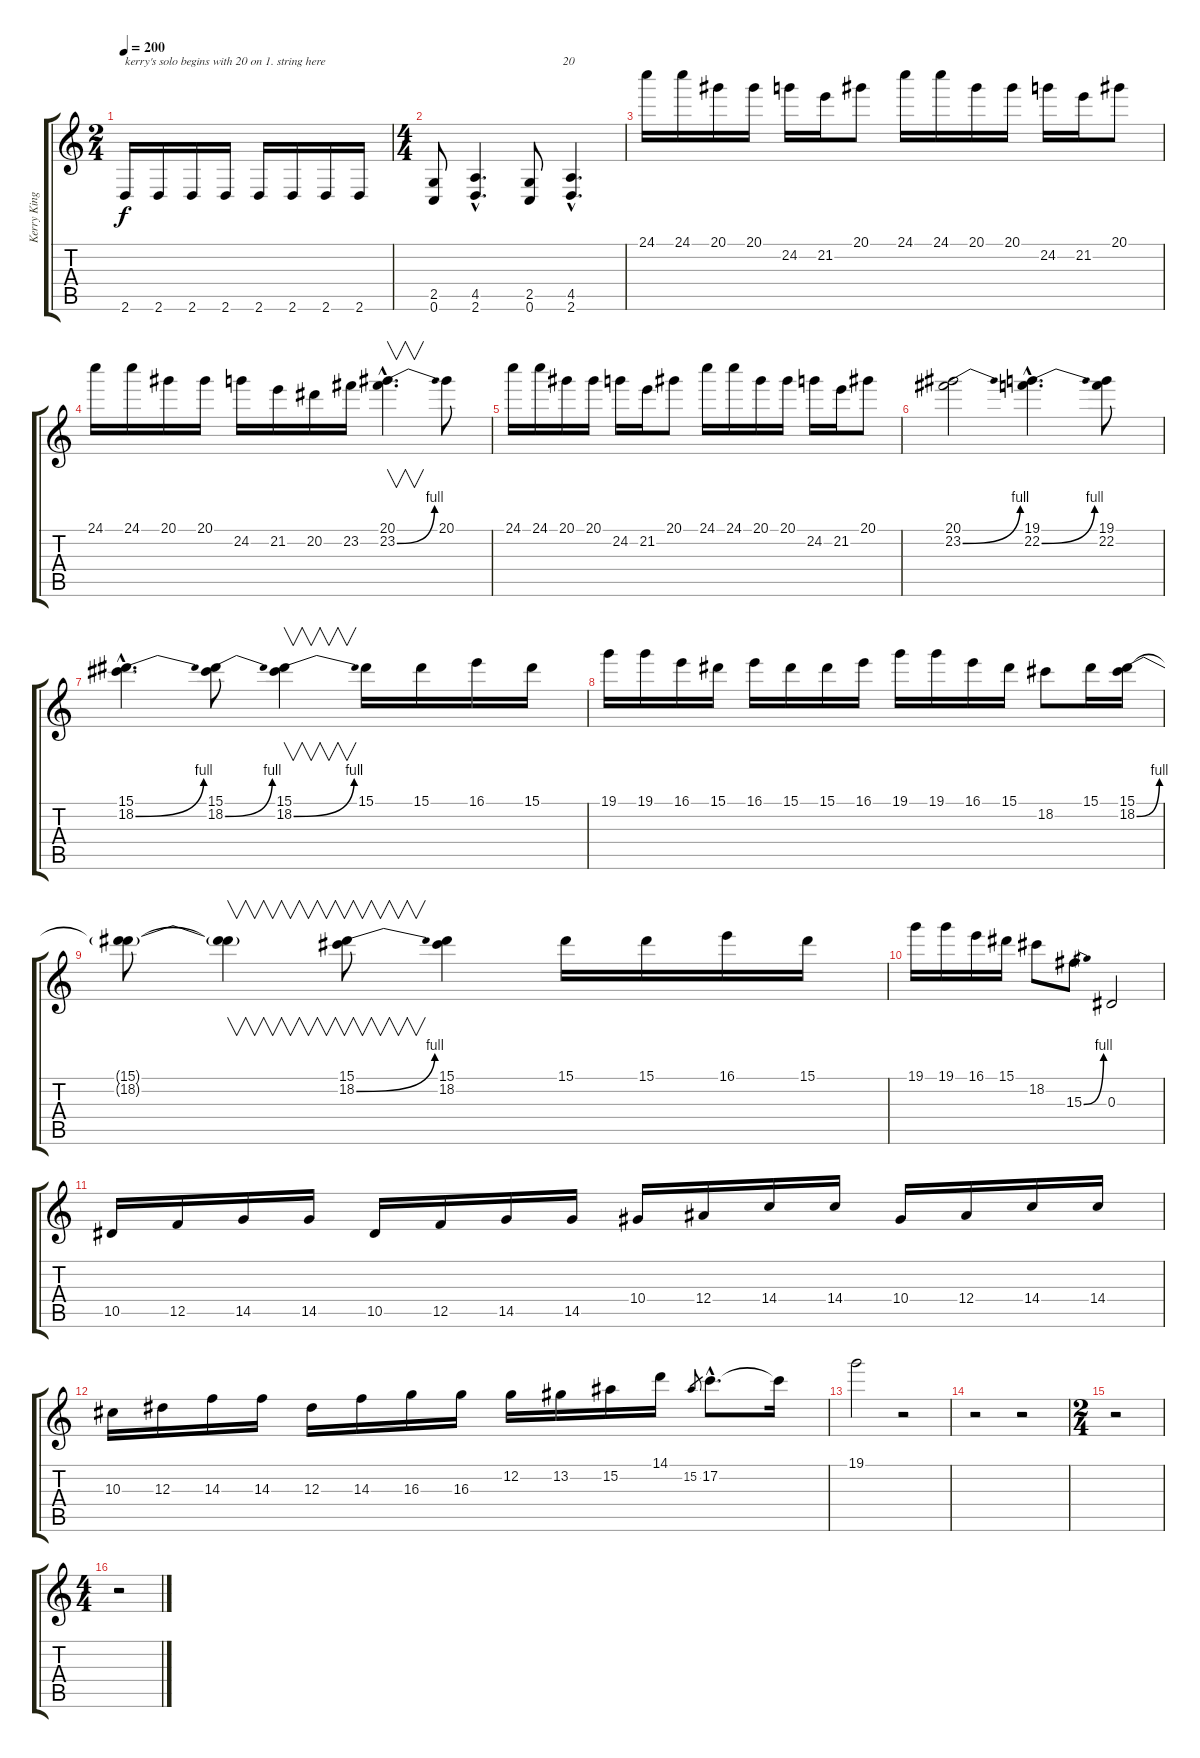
\track ("Kerry King" "Kerry King") {instrument distortionguitar}
\staff {score tabs}
\tuning (C4 G3 Eb3 Bb2 F2 C2) {hide}
\ts (2 4)
\tempo 200
\clef g2
\ks c
2.6.16{txt "kerry's solo begins with 20 on 1. string here" dy f} 2.6.16 2.6.16 2.6.16 2.6.16 2.6.16 2.6.16 2.6.16 |
\ts (4 4)
(2.5 0.6).8 (4.5{hac} 2.6{hac}).4{d} (2.5 0.6).8{txt "           20"} (4.5{hac} 2.6{hac}).4{d} |
24.1.16 24.1.16 20.1.16 20.1.16 24.2.16 21.2.16 20.1.8 24.1.16 24.1.16 20.1.16 20.1.16 24.2.16 21.2.16 20.1.8 |
24.1.16 24.1.16 20.1.16 20.1.16 24.2.16 21.2.16 20.2.16 23.2.16 (20.1{hac} 23.2{be (bend 0 0 60 4) hac}).4{v d} 20.1.8 |
24.1.16 24.1.16 20.1.16 20.1.16 24.2.16 21.2.16 20.1.8 24.1.16 24.1.16 20.1.16 20.1.16 24.2.16 21.2.16 20.1.8 |
(20.1 23.2{be (bend 0 0 60 4)}).2 (19.1{hac} 22.2{be (bend 0 0 60 4) hac}).4{d} (19.1 22.2).8 |
(15.1{hac} 18.2{be (bend 0 0 60 4) hac}).4{d} (15.1 18.2{be (bend 0 0 60 4)}).8 (15.1 18.2{be (bend 0 0 60 4)}).4{v} 15.1.16 15.1.16 16.1.16 15.1.16 |
19.1.16 19.1.16 16.1.16 15.1.16 16.1.16 15.1.16 15.1.16 16.1.16 19.1.16 19.1.16 16.1.16 15.1.16 18.2.8 15.1.16 (15.1 18.2{be (bend 0 0 60 4)}).16 |
(15.1{t} 18.2{t}).8 (15.1{t} 18.2{t}).4{v} (15.1 18.2{be (bend 0 0 60 4)}).8{v} (15.1 18.2).4 15.1.16 15.1.16 16.1.16 15.1.16 |
19.1.16 19.1.16 16.1.16 15.1.16 18.2.8 15.3{be (bend 0 0 60 4)}.8 0.3.2 |
10.5.16 12.5.16 14.5.16 14.5.16 10.5.16 12.5.16 14.5.16 14.5.16 10.4.16 12.4.16 14.4.16 14.4.16 10.4.16 12.4.16 14.4.16 14.4.16 |
10.3.16 12.3.16 14.3.16 14.3.16 12.3.16 14.3.16 16.3.16 16.3.16 12.2.16 13.2.16 15.2.16 14.1.16 15.2.8{gr} 17.2{hac}.8{d} 17.2{t}.16 |
19.1.2 r.2 |
r.2 r.2 |
\ts (2 4)
r.2 |
\ts (4 4)
r.2
